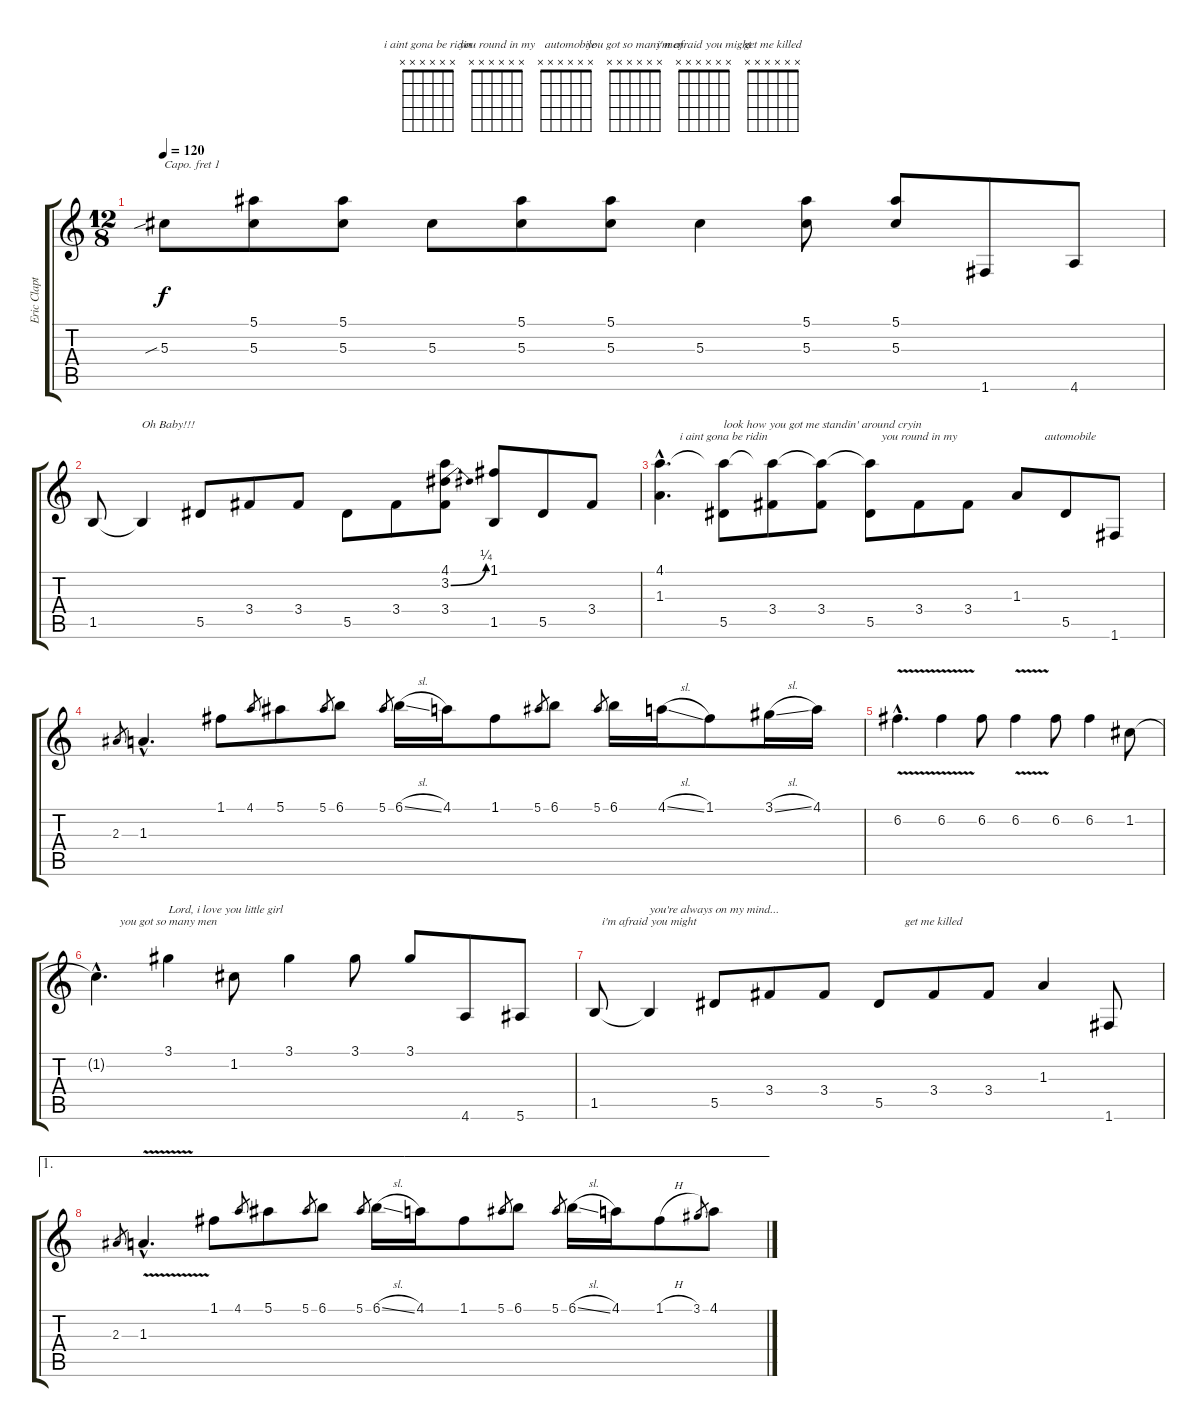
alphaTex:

\track ("Eric Clapton Guitar" "Eric Clapt") {instrument overdrivenguitar}
\staff {score tabs}
\capo 1
\tuning (E4 B3 G3 D3 A2 E2) {hide}
\chord ("i aint gona be ridin" x x x x x x)
\chord ("you round in my " x x x x x x)
\chord ("   automobile" x x x x x x)
\chord ("you got so many men" x x x x x x)
\chord ("i'm afraid you might" x x x x x x)
\chord ("get me killed" x x x x x x)
\ts (12 8)
\tempo 120
\clef g2
\ks c
5.3{sib}.8{dy f} (5.1 5.3).8 (5.1 5.3).8 5.3.8 (5.1 5.3).8 (5.1 5.3).8 5.3.4 (5.1 5.3).8 (5.1 5.3).8 1.6.8 4.6.8 |
1.5.8 1.5{t}.4{txt "Oh Baby!!!"} 5.5.8 3.4.8 3.4.8 5.5.8 3.4.8 (4.1 3.2{be (bend 0 0 60 1)} 3.4).8 (1.1 1.5).8 5.5.8 3.4.8 |
(4.1{hac} 1.3{hac}).4{d} (4.1{t} 5.5).8{ch "i aint gona be ridin" txt "look how you got me standin' around cryin"} (4.1{t} 3.4).8 (4.1{t} 3.4).8 (4.1{t} 5.5).8 3.4.8{ch "you round in my "} 3.4.8 1.3.8 5.5.8{ch "   automobile"} 1.6.8 |
2.3.8{gr} 1.3{hac}.4{d} 1.1.8 4.1.8{gr} 5.1.8 5.1.8{gr} 6.1.8 5.1.8{gr} 6.1{sl}.16 4.1.16 1.1.8 5.1.8{gr} 6.1.8 5.1.8{gr} 6.1.16 4.1{sl}.16 1.1.8 3.1{sl}.16 4.1.16 |
6.2{v hac}.4{d} 6.2{v}.4 6.2.8 6.2{v}.4 6.2.8 6.2.4 1.2.8 |
1.2{hac t}.4{d} 3.1.4{ch "you got so many men" txt "Lord, i love you little girl"} 1.2.8 3.1.4 3.1.8 3.1.8 4.6.8 5.6.8 |
1.5.8 1.5{t}.4{ch "i'm afraid you might" txt "you're always on my mind..."} 5.5.8 3.4.8 3.4.8 5.5.8 3.4.8{ch "get me killed"} 3.4.8 1.3.4 1.6.8 |
\ae 1
2.3.8{gr} 1.3{v hac}.4{d} 1.1.8 4.1.8{gr} 5.1.8 5.1.8{gr} 6.1.8 5.1.8{gr} 6.1{sl}.16 4.1.16 1.1.8 5.1.8{gr} 6.1.8 5.1.8{gr} 6.1{sl}.16 4.1.16 1.1{h}.8 3.1.8{gr} 4.1.8
